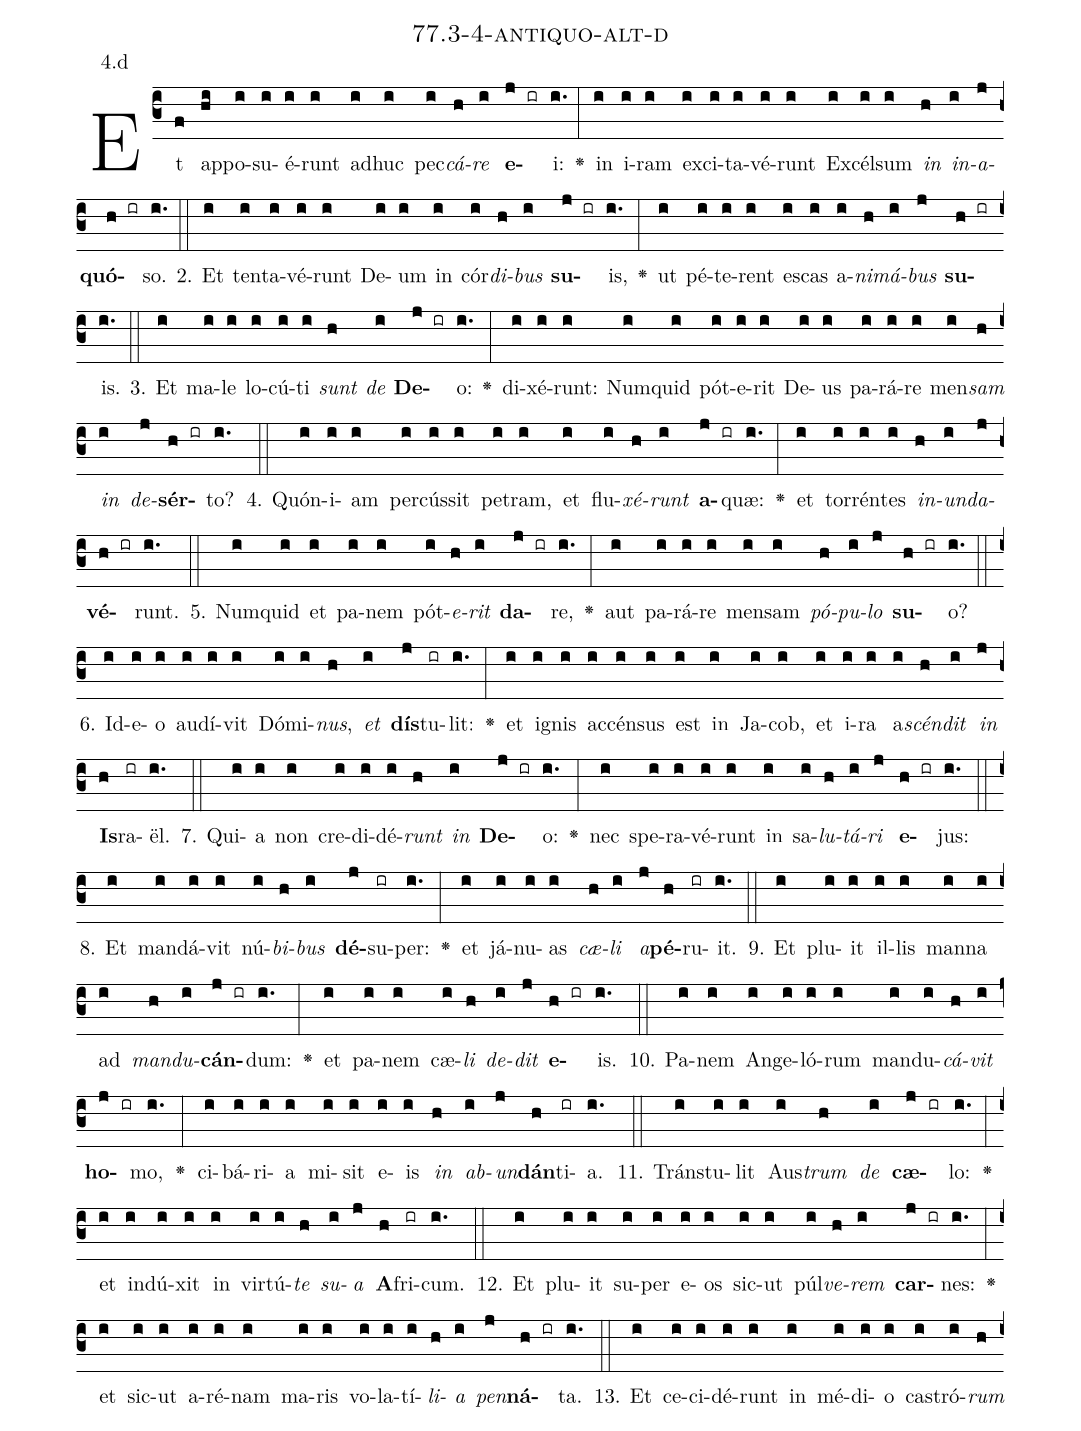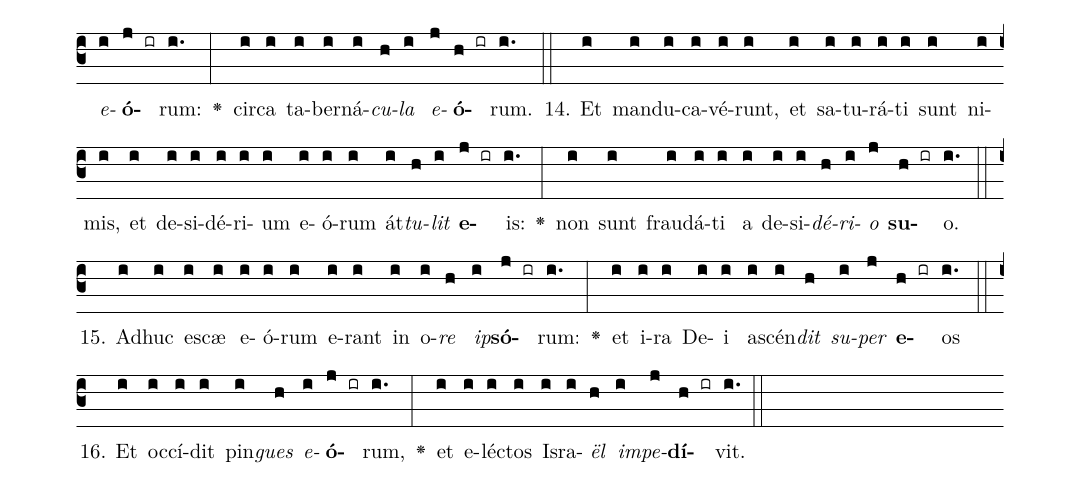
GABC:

name: 77.3-4-antiquo-alt-d;
annotation: 4.d;
%%
(c3)Et(f) ap(hi)po(i)su(i)é(i)runt(i) ad(i)huc(i) pec(i)<i>cá</i>(h)<i>re</i>(i) <b>e</b>(j ir)i:(i.) <v>\greheightstar</v>(:) in(i) i(i)ram(i) ex(i)ci(i)ta(i)vé(i)runt(i) Ex(i)cél(i)sum(i) <i>in</i>(h) <i>in</i>(i)<i>a</i>(j)<b>quó</b>(h ir)so.(i.) (::)
2. Et(i) ten(i)ta(i)vé(i)runt(i) De(i)um(i) in(i) cór(i)<i>di</i>(h)<i>bus</i>(i) <b>su</b>(j ir)is,(i.) <v>\greheightstar</v>(:) ut(i) pé(i)te(i)rent(i) es(i)cas(i) a(i)<i>ni</i>(h)<i>má</i>(i)<i>bus</i>(j) <b>su</b>(h ir)is.(i.) (::)
3. Et(i) ma(i)le(i) lo(i)cú(i)ti(i) <i>sunt</i>(h) <i>de</i>(i) <b>De</b>(j ir)o:(i.) <v>\greheightstar</v>(:) di(i)xé(i)runt:(i) Num(i)quid(i) pót(i)e(i)rit(i) De(i)us(i) pa(i)rá(i)re(i) men(i)<i>sam</i>(h) <i>in</i>(i) <i>de</i>(j)<b>sér</b>(h ir)to?(i.) (::)
4. Quón(i)i(i)am(i) per(i)cús(i)sit(i) pe(i)tram,(i) et(i) flu(i)<i>xé</i>(h)<i>runt</i>(i) <b>a</b>(j ir)quæ:(i.) <v>\greheightstar</v>(:) et(i) tor(i)rén(i)tes(i) <i>in</i>(h)<i>un</i>(i)<i>da</i>(j)<b>vé</b>(h ir)runt.(i.) (::)
5. Num(i)quid(i) et(i) pa(i)nem(i) pót(i)<i>e</i>(h)<i>rit</i>(i) <b>da</b>(j ir)re,(i.) <v>\greheightstar</v>(:) aut(i) pa(i)rá(i)re(i) men(i)sam(i) <i>pó</i>(h)<i>pu</i>(i)<i>lo</i>(j) <b>su</b>(h ir)o?(i.) (::)
6. Id(i)e(i)o(i) au(i)dí(i)vit(i) Dó(i)mi(i)<i>nus</i>,(h) <i>et</i>(i) <b>dís</b>(j)tu(ir)lit:(i.) <v>\greheightstar</v>(:) et(i) i(i)gnis(i) ac(i)cén(i)sus(i) est(i) in(i) Ja(i)cob,(i) et(i) i(i)ra(i) a(i)<i>scén</i>(h)<i>dit</i>(i) <i>in</i>(j) <b>Is</b>(h)ra(ir)ël.(i.) (::)
7. Qui(i)a(i) non(i) cre(i)di(i)dé(i)<i>runt</i>(h) <i>in</i>(i) <b>De</b>(j ir)o:(i.) <v>\greheightstar</v>(:) nec(i) spe(i)ra(i)vé(i)runt(i) in(i) sa(i)<i>lu</i>(h)<i>tá</i>(i)<i>ri</i>(j) <b>e</b>(h ir)jus:(i.) (::)
8. Et(i) man(i)dá(i)vit(i) nú(i)<i>bi</i>(h)<i>bus</i>(i) <b>dé</b>(j)su(ir)per:(i.) <v>\greheightstar</v>(:) et(i) já(i)nu(i)as(i) <i>cæ</i>(h)<i>li</i>(i) <i>a</i>(j)<b>pé</b>(h)ru(ir)it.(i.) (::)
9. Et(i) plu(i)it(i) il(i)lis(i) man(i)na(i) ad(i) <i>man</i>(h)<i>du</i>(i)<b>cán</b>(j ir)dum:(i.) <v>\greheightstar</v>(:) et(i) pa(i)nem(i) cæ(i)<i>li</i>(h) <i>de</i>(i)<i>dit</i>(j) <b>e</b>(h ir)is.(i.) (::)
10. Pa(i)nem(i) An(i)ge(i)ló(i)rum(i) man(i)du(i)<i>cá</i>(h)<i>vit</i>(i) <b>ho</b>(j ir)mo,(i.) <v>\greheightstar</v>(:) ci(i)bá(i)ri(i)a(i) mi(i)sit(i) e(i)is(i) <i>in</i>(h) <i>ab</i>(i)<i>un</i>(j)<b>dán</b>(h)ti(ir)a.(i.) (::)
11. Tráns(i)tu(i)lit(i) Aus(i)<i>trum</i>(h) <i>de</i>(i) <b>cæ</b>(j ir)lo:(i.) <v>\greheightstar</v>(:) et(i) in(i)dú(i)xit(i) in(i) vir(i)tú(i)<i>te</i>(h) <i>su</i>(i)<i>a</i>(j) <b>A</b>(h)fri(ir)cum.(i.) (::)
12. Et(i) plu(i)it(i) su(i)per(i) e(i)os(i) sic(i)ut(i) púl(i)<i>ve</i>(h)<i>rem</i>(i) <b>car</b>(j ir)nes:(i.) <v>\greheightstar</v>(:) et(i) sic(i)ut(i) a(i)ré(i)nam(i) ma(i)ris(i) vo(i)la(i)tí(i)<i>li</i>(h)<i>a</i>(i) <i>pen</i>(j)<b>ná</b>(h ir)ta.(i.) (::)
13. Et(i) ce(i)ci(i)dé(i)runt(i) in(i) mé(i)di(i)o(i) cas(i)tró(i)<i>rum</i>(h) <i>e</i>(i)<b>ó</b>(j ir)rum:(i.) <v>\greheightstar</v>(:) cir(i)ca(i) ta(i)ber(i)ná(i)<i>cu</i>(h)<i>la</i>(i) <i>e</i>(j)<b>ó</b>(h ir)rum.(i.) (::)
14. Et(i) man(i)du(i)ca(i)vé(i)runt,(i) et(i) sa(i)tu(i)rá(i)ti(i) sunt(i) ni(i)mis,(i) et(i) de(i)si(i)dé(i)ri(i)um(i) e(i)ó(i)rum(i) át(i)<i>tu</i>(h)<i>lit</i>(i) <b>e</b>(j ir)is:(i.) <v>\greheightstar</v>(:) non(i) sunt(i) frau(i)dá(i)ti(i) a(i) de(i)si(i)<i>dé</i>(h)<i>ri</i>(i)<i>o</i>(j) <b>su</b>(h ir)o.(i.) (::)
15. Ad(i)huc(i) e(i)scæ(i) e(i)ó(i)rum(i) e(i)rant(i) in(i) o(i)<i>re</i>(h) <i>ip</i>(i)<b>só</b>(j ir)rum:(i.) <v>\greheightstar</v>(:) et(i) i(i)ra(i) De(i)i(i) a(i)scén(i)<i>dit</i>(h) <i>su</i>(i)<i>per</i>(j) <b>e</b>(h ir)os(i.) (::)
16. Et(i) oc(i)cí(i)dit(i) pin(i)<i>gues</i>(h) <i>e</i>(i)<b>ó</b>(j ir)rum,(i.) <v>\greheightstar</v>(:) et(i) e(i)léc(i)tos(i) Is(i)ra(i)<i>ël</i>(h) <i>im</i>(i)<i>pe</i>(j)<b>dí</b>(h ir)vit.(i.) (::)
